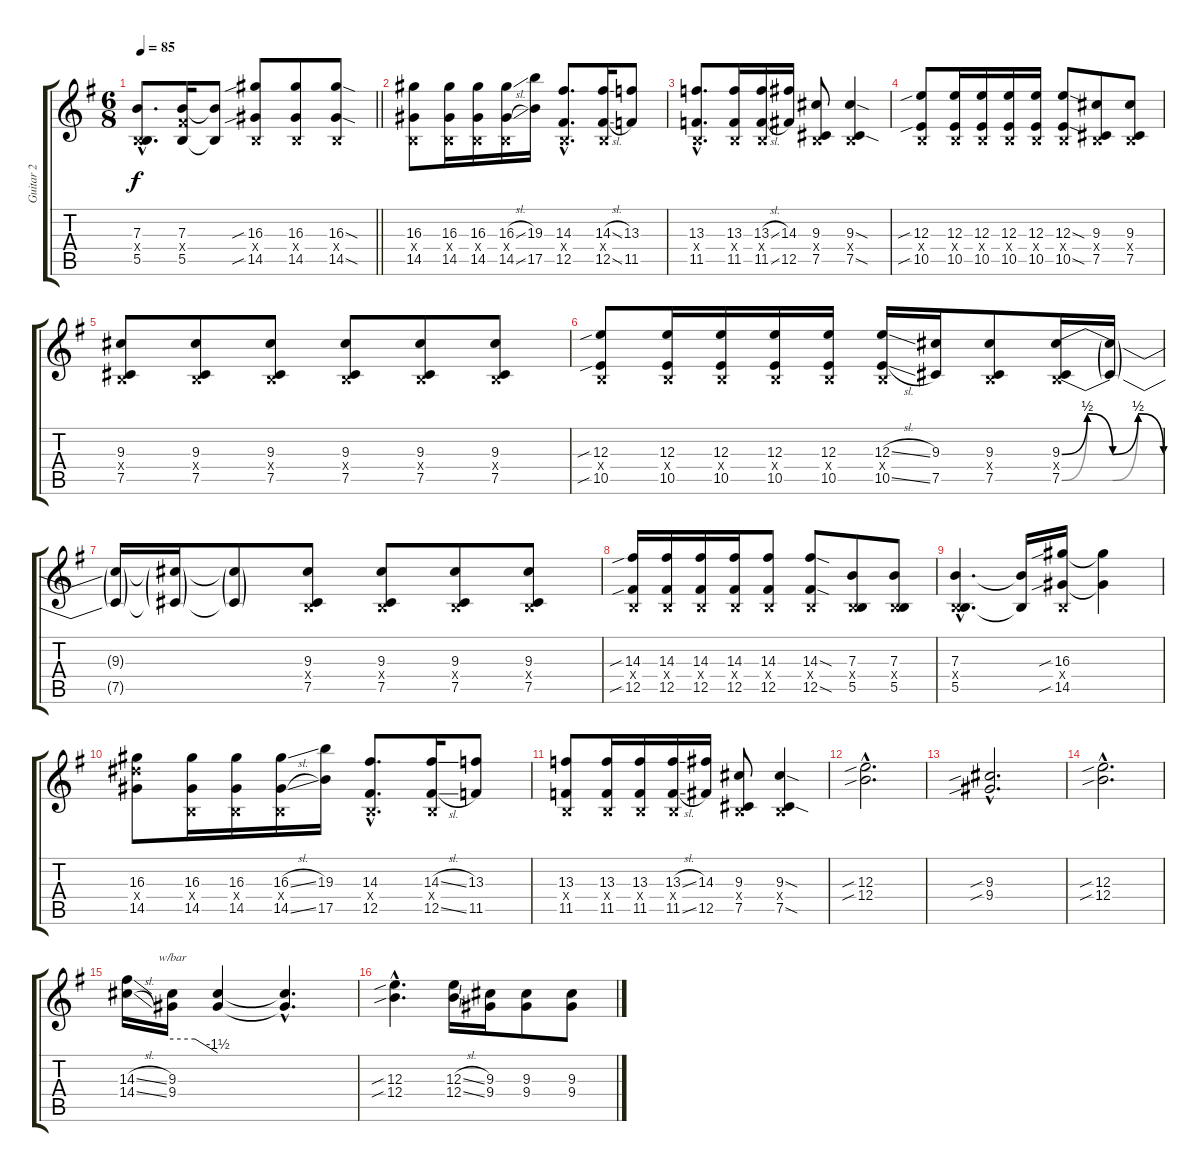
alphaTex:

\track ("Guitar 2" "Guitar 2") {instrument overdrivenguitar}
\staff {score tabs}
\tuning (Db4 Ab3 E3 B2 Gb2 B1) {hide}
\ts (6 8)
\tempo 85
\clef g2
\barLineRight lightlight
\ks eminor
(7.3{hac} 0.4{hac x} 5.5{hac}).8{d dy f} (7.3 7.4{x} 5.5).16 (7.3{t} 5.5{t}).8 (16.3{sib} 0.4{x} 14.5{sib}).8 (16.3 0.4{x} 14.5).8 (16.3{sod} 0.4{x} 14.5{sod}).8 |
(16.3 0.4{x} 14.5).8 (16.3 0.4{x} 14.5).16 (16.3 0.4{x} 14.5).16 (16.3{sl} 0.4{x} 14.5{sl}).16 (19.3 17.5).16 (14.3{hac} 0.4{hac x} 12.5{hac}).8{d} (14.3{sl} 0.4{x} 12.5{sl}).16 (13.3 11.5).8 |
(13.3{hac} 0.4{hac x} 11.5{hac}).8{d} (13.3 0.4{x} 11.5).16 (13.3{sl} 0.4{x} 11.5{sl}).16 (14.3 12.5).16 (9.3 0.4{x} 7.5).8 (9.3{sod} 0.4{x} 7.5{sod}).4 |
(12.3{sib} 0.4{x} 10.5{sib}).8 (12.3 0.4{x} 10.5).16 (12.3 0.4{x} 10.5).16 (12.3 0.4{x} 10.5).16 (12.3 0.4{x} 10.5).16 (12.3{sod} 0.4{x} 10.5{sod}).8 (9.3 0.4{x} 7.5).8 (9.3 0.4{x} 7.5).8 |
(9.3 0.4{x} 7.5).8 (9.3 0.4{x} 7.5).8 (9.3 0.4{x} 7.5).8 (9.3 0.4{x} 7.5).8 (9.3 0.4{x} 7.5).8 (9.3 0.4{x} 7.5).8 |
(12.3{sib} 0.4{x} 10.5{sib}).8 (12.3 0.4{x} 10.5).16 (12.3 0.4{x} 10.5).16 (12.3 0.4{x} 10.5).16 (12.3 0.4{x} 10.5).16 (12.3{sl} 0.4{x} 10.5{sl}).16 (9.3 7.5).16 (9.3 0.4{x} 7.5).8 (9.3{be (custom 0 0 15 2 30 0 45 2 60 0)} 0.4{x} 7.5{be (custom 0 0 15 2 30 0 45 2 60 0)}).16 (9.3{t} 7.5{t}).16 |
(9.3{t} 7.5{t}).16 (9.3{t} 7.5{t}).16 (9.3{t} 7.5{t}).8 (9.3 0.4{x} 7.5).8 (9.3 0.4{x} 7.5).8 (9.3 0.4{x} 7.5).8 (9.3 0.4{x} 7.5).8 |
(14.3{sib} 0.4{x} 12.5{sib}).16 (14.3 0.4{x} 12.5).16 (14.3 0.4{x} 12.5).16 (14.3 0.4{x} 12.5).16 (14.3 0.4{x} 12.5).8 (14.3{sod} 0.4{x} 12.5{sod}).8 (7.3 0.4{x} 5.5).8 (7.3 0.4{x} 5.5).8 |
(7.3{hac} 0.4{hac x} 5.5{hac}).4{d} (7.3{t} 5.5{t}).16 (16.3{sib} 0.4{x} 14.5{sib}).16 (16.3{t} 14.5{t}).4 |
(16.3 16.4{x} 14.5).8 (16.3 0.4{x} 14.5).16 (16.3 0.4{x} 14.5).16 (16.3{sl} 0.4{x} 14.5{sl}).16 (19.3 17.5).16 (14.3{hac} 0.4{hac x} 12.5{hac}).8{d} (14.3{sl} 0.4{x} 12.5{sl}).16 (13.3 11.5).8 |
(13.3 0.4{x} 11.5).8 (13.3 0.4{x} 11.5).16 (13.3 0.4{x} 11.5).16 (13.3{sl} 0.4{x} 11.5{sl}).16 (14.3 12.5).16 (9.3 0.4{x} 7.5).8 (9.3{sod} 0.4{x} 7.5{sod}).4 |
(12.3{sib hac} 12.4{sib hac}).2{d} |
(9.3{sib hac} 9.4{sib hac}).2{d} |
(12.3{sib hac} 12.4{sib hac}).2{d} |
(14.3{sl} 14.4{sl}).16 (9.3 9.4).16{tbe (custom default 0 0 30 0 60 -6)} (9.3{t} 9.4{t}).4 (9.3{hac t} 9.4{hac t}).4{d} |
(12.3{sib hac} 12.4{sib hac}).4{d} (12.3{sl} 12.4{sl}).16 (9.3 9.4).16 (9.3 9.4).8 (9.3 9.4).8
